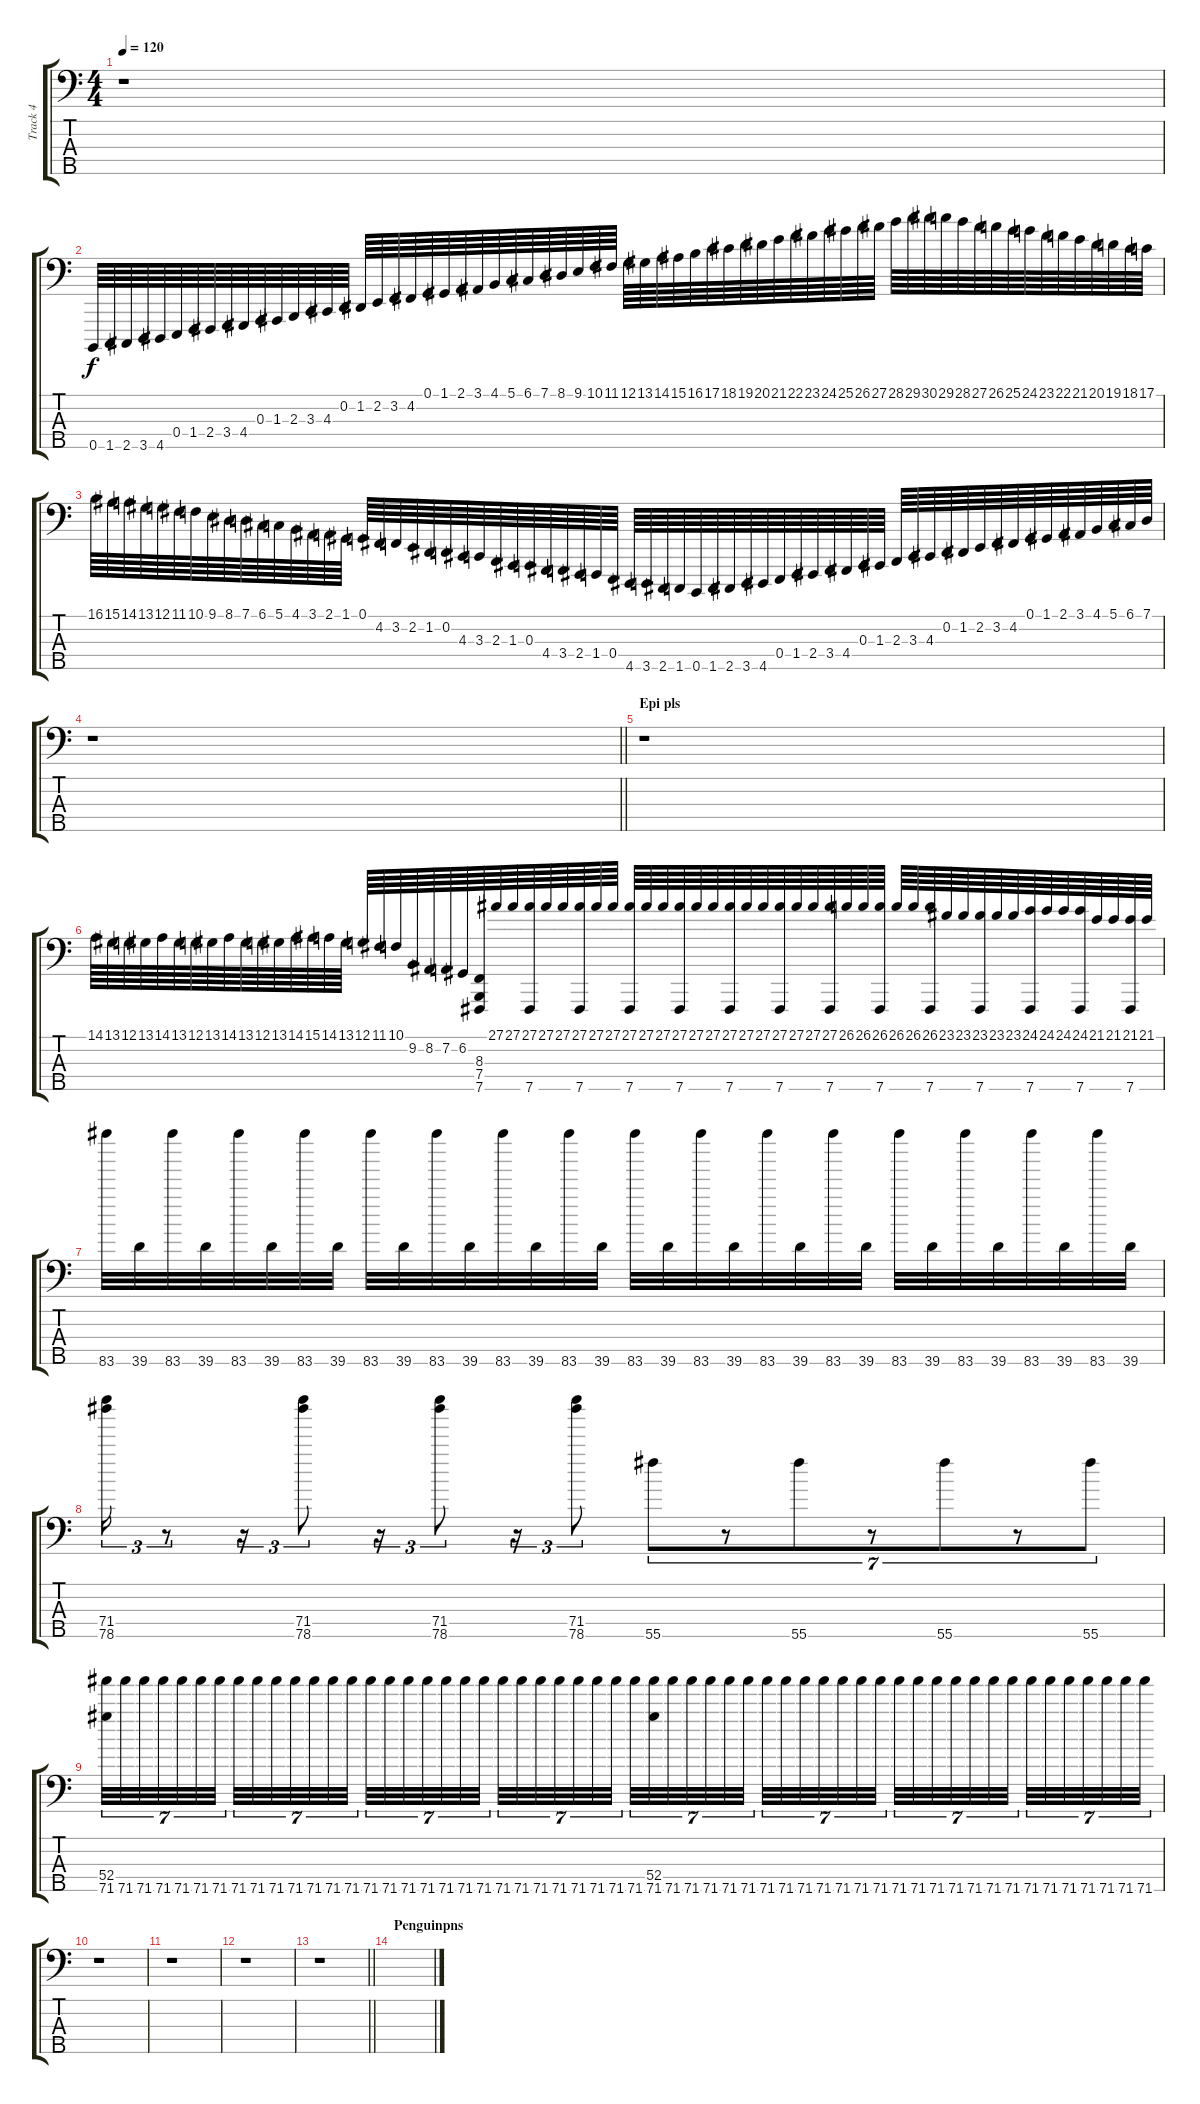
\track ("Track 4" "Track 4") {instrument lead2sawtooth}
\staff {score tabs}
\tuning (G2 D2 A1 E1 B0) {hide}
\ts (4 4)
\tempo 120
\clef f4
\ks c
r.1{dy f} |
0.5.64 1.5.64 2.5.64 3.5.64 4.5.64 0.4.64 1.4.64 2.4.64 3.4.64 4.4.64 0.3.64 1.3.64 2.3.64 3.3.64 4.3.64 0.2.64 1.2.64 2.2.64 3.2.64 4.2.64 0.1.64 1.1.64 2.1.64 3.1.64 4.1.64 5.1.64 6.1.64 7.1.64 8.1.64 9.1.64 10.1.64 11.1.64 12.1.64 13.1.64 14.1.64 15.1.64 16.1.64 17.1.64 18.1.64 19.1.64 20.1.64 21.1.64 22.1.64 23.1.64 24.1.64 25.1.64 26.1.64 27.1.64 28.1.64 29.1.64 30.1.64 29.1.64 28.1.64 27.1.64 26.1.64 25.1.64 24.1.64 23.1.64 22.1.64 21.1.64 20.1.64 19.1.64 18.1.64 17.1.64 |
16.1.64 15.1.64 14.1.64 13.1.64 12.1.64 11.1.64 10.1.64 9.1.64 8.1.64 7.1.64 6.1.64 5.1.64 4.1.64 3.1.64 2.1.64 1.1.64 0.1.64 4.2.64 3.2.64 2.2.64 1.2.64 0.2.64 4.3.64 3.3.64 2.3.64 1.3.64 0.3.64 4.4.64 3.4.64 2.4.64 1.4.64 0.4.64 4.5.64 3.5.64 2.5.64 1.5.64 0.5.64 1.5.64 2.5.64 3.5.64 4.5.64 0.4.64 1.4.64 2.4.64 3.4.64 4.4.64 0.3.64 1.3.64 2.3.64 3.3.64 4.3.64 0.2.64 1.2.64 2.2.64 3.2.64 4.2.64 0.1.64 1.1.64 2.1.64 3.1.64 4.1.64 5.1.64 6.1.64 7.1.64 |
\barLineRight lightlight
r.1 |
\section ("" "Epi pls")
r.1 |
14.1.64 13.1.64 12.1.64 13.1.64 14.1.64 13.1.64 12.1.64 13.1.64 14.1.64 13.1.64 12.1.64 13.1.64 14.1.64 15.1.64 14.1.64 13.1.64 12.1.64 11.1.64 10.1.64 9.2.64 8.2.64 7.2.64 6.2.64 (8.3 7.4 7.5).64 27.1.64 27.1.64 (27.1 7.5).64 27.1.64 27.1.64 (27.1 7.5).64 27.1.64 27.1.64 (27.1 7.5).64 27.1.64 27.1.64 (27.1 7.5).64 27.1.64 27.1.64 (27.1 7.5).64 27.1.64 27.1.64 (27.1 7.5).64 27.1.64 27.1.64 (27.1 7.5).64 26.1.64 26.1.64 (26.1 7.5).64 26.1.64 26.1.64 (26.1 7.5).64 23.1.64 23.1.64 (23.1 7.5).64 23.1.64 23.1.64 (24.1 7.5).64 24.1.64 24.1.64 (24.1 7.5).64 21.1.64 21.1.64 (21.1 7.5).64 21.1.64 |
83.5.32 39.5.32 83.5.32 39.5.32 83.5.32 39.5.32 83.5.32 39.5.32 83.5.32 39.5.32 83.5.32 39.5.32 83.5.32 39.5.32 83.5.32 39.5.32 83.5.32 39.5.32 83.5.32 39.5.32 83.5.32 39.5.32 83.5.32 39.5.32 83.5.32 39.5.32 83.5.32 39.5.32 83.5.32 39.5.32 83.5.32 39.5.32 |
(71.4 78.5).16{tu (3 2)} r.8{tu (3 2)} r.16{tu (3 2)} (71.4 78.5).8{tu (3 2)} r.16{tu (3 2)} (71.4 78.5).8{tu (3 2)} r.16{tu (3 2)} (71.4 78.5).8{tu (3 2)} 55.5.8{tu (7 4)} r.8{tu (7 4)} 55.5.8{tu (7 4)} r.8{tu (7 4)} 55.5.8{tu (7 4)} r.8{tu (7 4)} 55.5.8{tu (7 4)} |
(52.4 71.5).32{tu (7 4)} 71.5.32{tu (7 4)} 71.5.32{tu (7 4)} 71.5.32{tu (7 4)} 71.5.32{tu (7 4)} 71.5.32{tu (7 4)} 71.5.32{tu (7 4) beam splitsecondary} 71.5.32{tu (7 4)} 71.5.32{tu (7 4)} 71.5.32{tu (7 4)} 71.5.32{tu (7 4)} 71.5.32{tu (7 4)} 71.5.32{tu (7 4)} 71.5.32{tu (7 4)} 71.5.32{tu (7 4)} 71.5.32{tu (7 4)} 71.5.32{tu (7 4)} 71.5.32{tu (7 4)} 71.5.32{tu (7 4)} 71.5.32{tu (7 4)} 71.5.32{tu (7 4) beam splitsecondary} 71.5.32{tu (7 4)} 71.5.32{tu (7 4)} 71.5.32{tu (7 4)} 71.5.32{tu (7 4)} 71.5.32{tu (7 4)} 71.5.32{tu (7 4)} 71.5.32{tu (7 4)} 71.5.32{tu (7 4)} (52.4 71.5).32{tu (7 4)} 71.5.32{tu (7 4)} 71.5.32{tu (7 4)} 71.5.32{tu (7 4)} 71.5.32{tu (7 4)} 71.5.32{tu (7 4) beam splitsecondary} 71.5.32{tu (7 4)} 71.5.32{tu (7 4)} 71.5.32{tu (7 4)} 71.5.32{tu (7 4)} 71.5.32{tu (7 4)} 71.5.32{tu (7 4)} 71.5.32{tu (7 4)} 71.5.32{tu (7 4)} 71.5.32{tu (7 4)} 71.5.32{tu (7 4)} 71.5.32{tu (7 4)} 71.5.32{tu (7 4)} 71.5.32{tu (7 4)} 71.5.32{tu (7 4) beam splitsecondary} 71.5.32{tu (7 4)} 71.5.32{tu (7 4)} 71.5.32{tu (7 4)} 71.5.32{tu (7 4)} 71.5.32{tu (7 4)} 71.5.32{tu (7 4)} 71.5.32{tu (7 4)} |
r.1 |
r.1 |
r.1 |
\barLineRight lightlight
r.1 |
\section ("" "Penguinpns")
